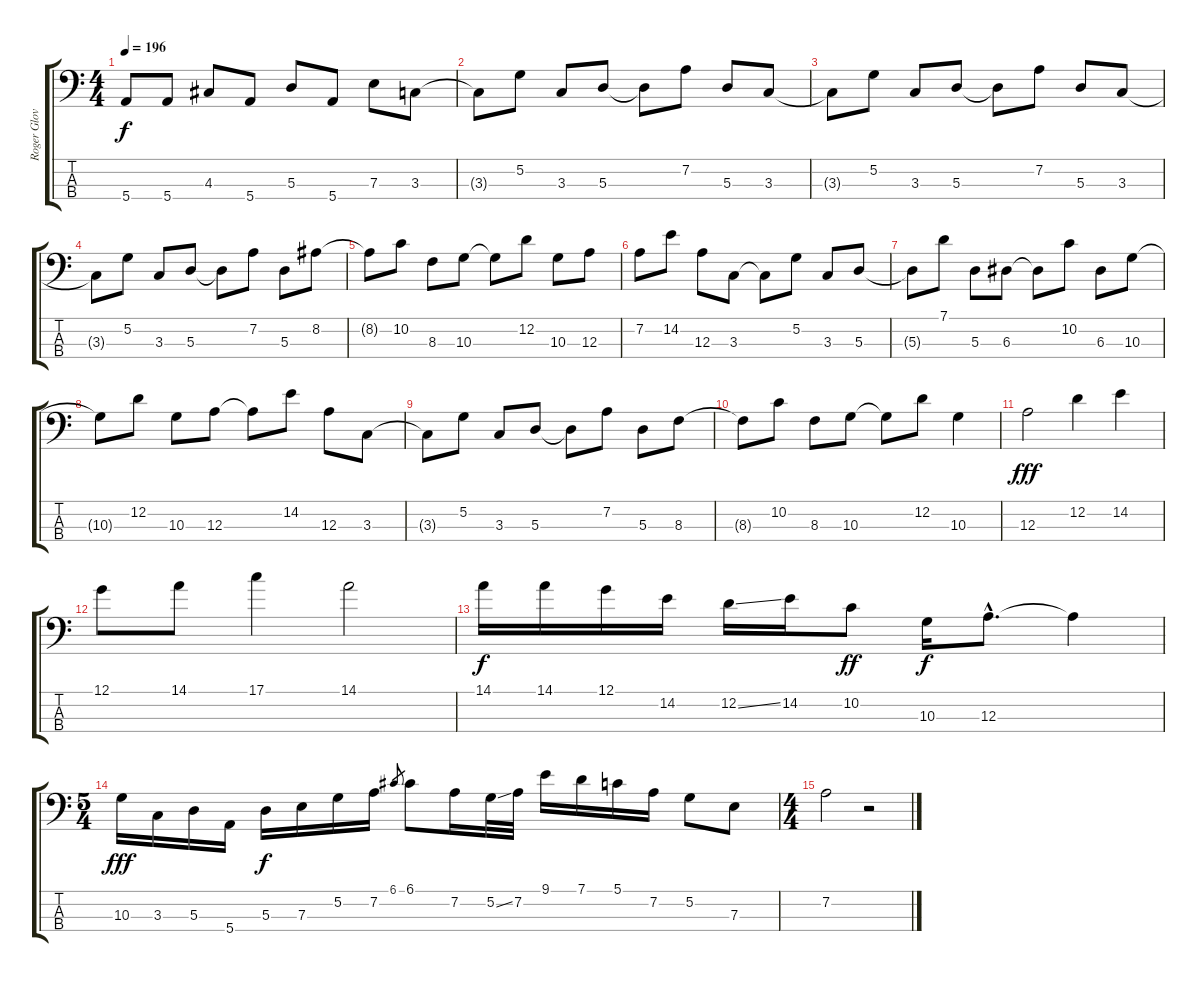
\track ("Roger Glover" "Roger Glov") {instrument electricbassfinger}
\staff {score tabs}
\tuning (G2 D2 A1 E1) {hide}
\ts (4 4)
\tempo 196
\clef f4
\ks c
5.4{t}.8{dy f} 5.4.8 4.3.8 5.4.8 5.3.8 5.4.8 7.3.8 3.3.8 |
3.3{t}.8 5.2.8 3.3.8 5.3.8 5.3{t}.8 7.2.8 5.3.8 3.3.8 |
3.3{t}.8 5.2.8 3.3.8 5.3.8 5.3{t}.8 7.2.8 5.3.8 3.3.8 |
3.3{t}.8 5.2.8 3.3.8 5.3.8 5.3{t}.8 7.2.8 5.3.8 8.2.8 |
8.2{t}.8 10.2.8 8.3.8 10.3.8 10.3{t}.8 12.2.8 10.3.8 12.3.8 |
7.2.8 14.2.8 12.3.8 3.3.8 3.3{t}.8 5.2.8 3.3.8 5.3.8 |
5.3{t}.8 7.1.8 5.3.8 6.3.8 6.3{t}.8 10.2.8 6.3.8 10.3.8 |
10.3{t}.8 12.2.8 10.3.8 12.3.8 12.3{t}.8 14.2.8 12.3.8 3.3.8 |
3.3{t}.8 5.2.8 3.3.8 5.3.8 5.3{t}.8 7.2.8 5.3.8 8.3.8 |
8.3{t}.8 10.2.8 8.3.8 10.3.8 10.3{t}.8 12.2.8 10.3.4 |
12.3.2{dy fff} 12.2.4 14.2.4 |
12.1.8 14.1.8 17.1.4 14.1.2 |
14.1.16{dy f} 14.1.16 12.1.16 14.2.16 12.2{ss}.16 14.2.16 10.2.8{dy ff} 10.3.16{dy f} 12.3{hac}.8{d} 12.3{t}.4 |
\ts (5 4)
10.3.16{dy fff} 3.3.16 5.3.16 5.4.16 5.3.16{dy f} 7.3.16 5.2.16 7.2.16 6.1.8{gr} 6.1.8 7.2.16 5.2{ss}.32 7.2.32 9.1.16 7.1.16 5.1.16 7.2.16 5.2.8 7.3.8 |
\ts (4 4)
7.2.2 r.2
